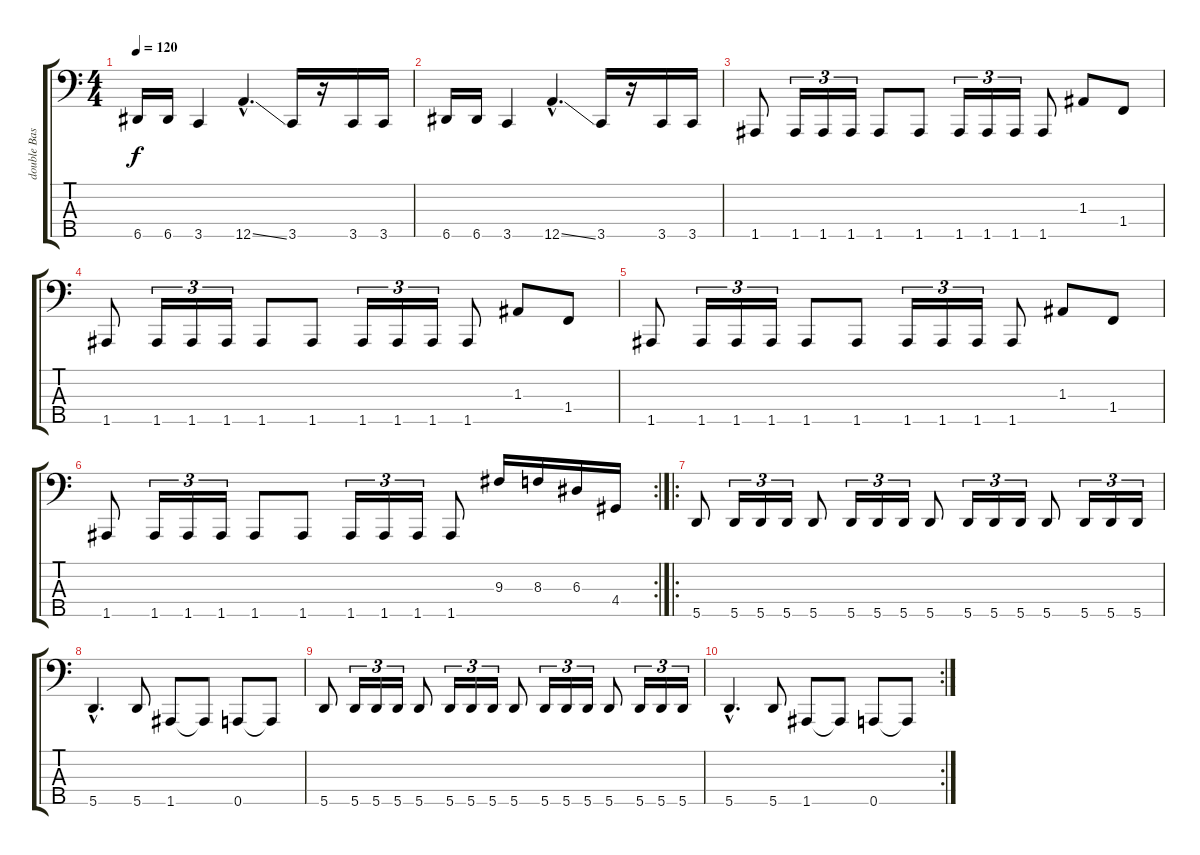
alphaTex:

\track ("double Bass " "double Bas") {instrument electricbasspick}
\staff {score tabs}
\tuning (G2 D2 A1 E1 A0) {hide}
\ts (4 4)
\tempo 120
\clef f4
\ks c
6.5.16{dy f} 6.5.16 3.5.4 12.5{ss hac}.4{d} 3.5.16 r.16 3.5.16 3.5.16 |
6.5.16 6.5.16 3.5.4 12.5{ss hac}.4{d} 3.5.16 r.16 3.5.16 3.5.16 |
1.5.8 1.5.16{tu (3 2)} 1.5.16{tu (3 2)} 1.5.16{tu (3 2)} 1.5.8 1.5.8 1.5.16{tu (3 2)} 1.5.16{tu (3 2)} 1.5.16{tu (3 2)} 1.5.8 1.3.8 1.4.8 |
1.5.8 1.5.16{tu (3 2)} 1.5.16{tu (3 2)} 1.5.16{tu (3 2)} 1.5.8 1.5.8 1.5.16{tu (3 2)} 1.5.16{tu (3 2)} 1.5.16{tu (3 2)} 1.5.8 1.3.8 1.4.8 |
1.5.8 1.5.16{tu (3 2)} 1.5.16{tu (3 2)} 1.5.16{tu (3 2)} 1.5.8 1.5.8 1.5.16{tu (3 2)} 1.5.16{tu (3 2)} 1.5.16{tu (3 2)} 1.5.8 1.3.8 1.4.8 |
\rc 2
1.5.8 1.5.16{tu (3 2)} 1.5.16{tu (3 2)} 1.5.16{tu (3 2)} 1.5.8 1.5.8 1.5.16{tu (3 2)} 1.5.16{tu (3 2)} 1.5.16{tu (3 2)} 1.5.8 9.3.16 8.3.16 6.3.16 4.4.16 |
\ro
5.5.8 5.5.16{tu (3 2)} 5.5.16{tu (3 2)} 5.5.16{tu (3 2)} 5.5.8 5.5.16{tu (3 2)} 5.5.16{tu (3 2)} 5.5.16{tu (3 2)} 5.5.8 5.5.16{tu (3 2)} 5.5.16{tu (3 2)} 5.5.16{tu (3 2)} 5.5.8 5.5.16{tu (3 2)} 5.5.16{tu (3 2)} 5.5.16{tu (3 2)} |
5.5{hac}.4{d} 5.5.8 1.5.8 1.5{t}.8 0.5.8 0.5{t}.8 |
5.5.8 5.5.16{tu (3 2)} 5.5.16{tu (3 2)} 5.5.16{tu (3 2)} 5.5.8 5.5.16{tu (3 2)} 5.5.16{tu (3 2)} 5.5.16{tu (3 2)} 5.5.8 5.5.16{tu (3 2)} 5.5.16{tu (3 2)} 5.5.16{tu (3 2)} 5.5.8 5.5.16{tu (3 2)} 5.5.16{tu (3 2)} 5.5.16{tu (3 2)} |
\rc 2
5.5{hac}.4{d} 5.5.8 1.5.8 1.5{t}.8 0.5.8 0.5{t}.8
